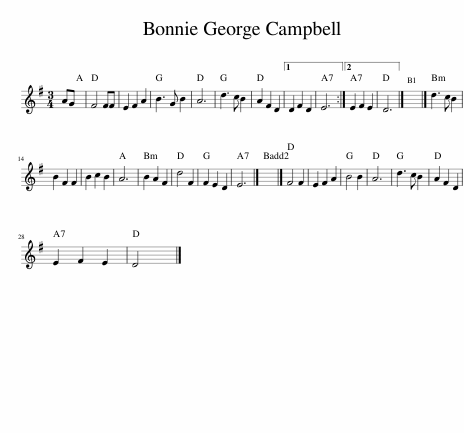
X:1
L:1/8
M:3/4
I:linebreak $
K:G
V:1 treble
V:1
 AG | F4 FF | E2 F2 A2 | B3 G B2 | A6 | %5
 d3 c B2 | A2 F2 D2 |1 D2 F2 D2 | E6 :|2 E2 F2 E2 | %10
 D6 |] x6 |] d3 c B2 |$ B2 F2 F2 | B2 c2 B2 | %15
 A6 | B2 A2 F2 | d4 F2 | F2 E2 D2 | E6 |] %20
 x6 |] F4 F2 | E2 F2 A2 | B4 B2 | A6 | %25
 d3 c B2 | A2 F2 D2 |$ E2 F2 E2 | D4 |] %29
